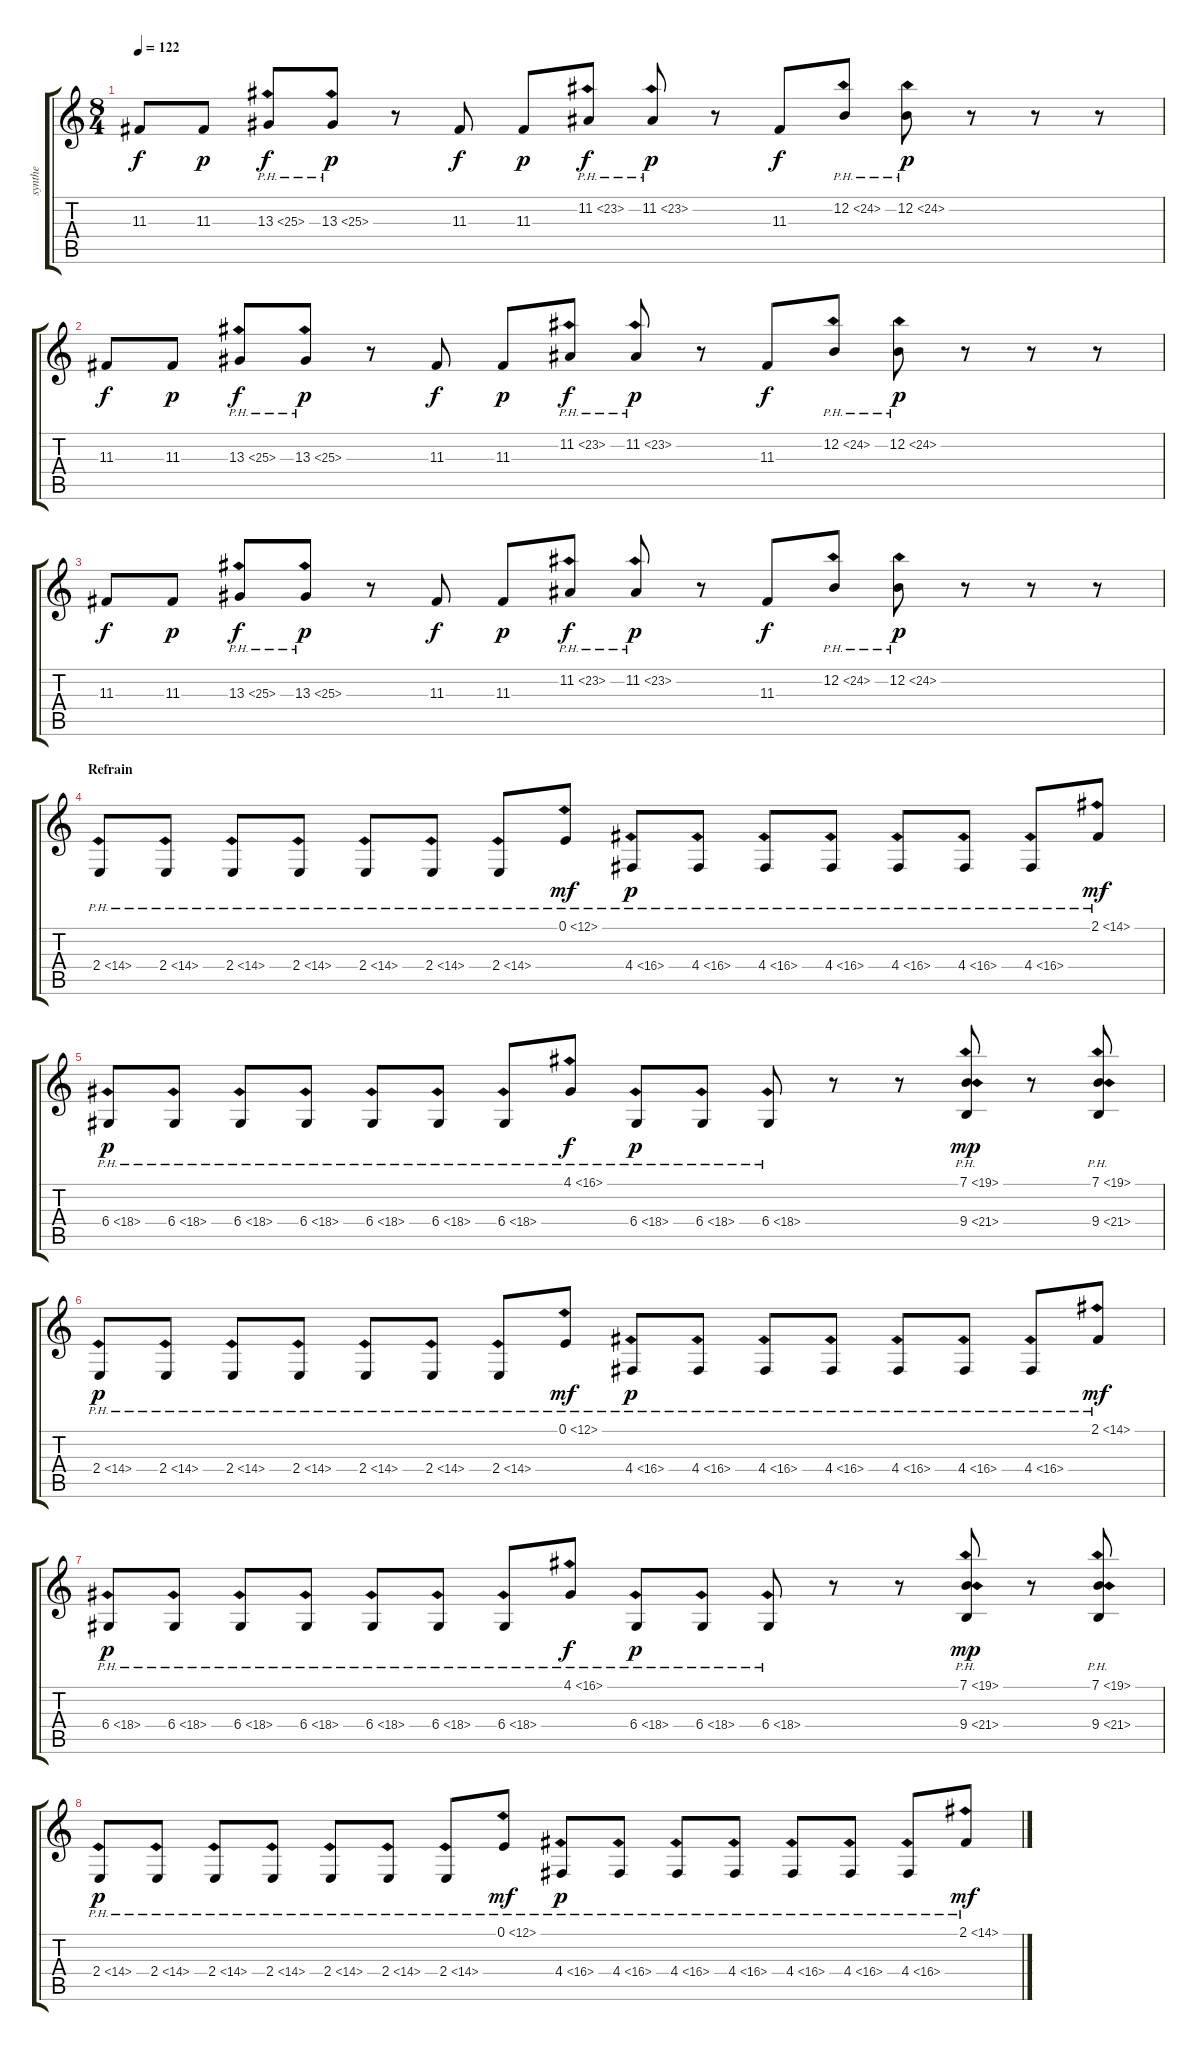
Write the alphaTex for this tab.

\track ("synthe" "synthe") {instrument electricpiano1}
\staff {score tabs}
\tuning (E4 B3 G3 D3 A2 E2) {hide}
\ts (8 4)
\tempo 122
\clef g2
\ks c
11.3.8{dy f} 11.3.8{dy p} 13.3{ph 12}.8{dy f} 13.3{ph 12}.8{dy p} r.8 11.3.8{dy f} 11.3.8{dy p} 11.2{ph 12}.8{dy f} 11.2{ph 12}.8{dy p} r.8 11.3.8{dy f} 12.2{ph 12}.8 12.2{ph 12}.8{dy p} r.8 r.8 r.8 |
11.3.8{dy f} 11.3.8{dy p} 13.3{ph 12}.8{dy f} 13.3{ph 12}.8{dy p} r.8 11.3.8{dy f} 11.3.8{dy p} 11.2{ph 12}.8{dy f} 11.2{ph 12}.8{dy p} r.8 11.3.8{dy f} 12.2{ph 12}.8 12.2{ph 12}.8{dy p} r.8 r.8 r.8 |
11.3.8{dy f} 11.3.8{dy p} 13.3{ph 12}.8{dy f} 13.3{ph 12}.8{dy p} r.8 11.3.8{dy f} 11.3.8{dy p} 11.2{ph 12}.8{dy f} 11.2{ph 12}.8{dy p} r.8 11.3.8{dy f} 12.2{ph 12}.8 12.2{ph 12}.8{dy p} r.8 r.8 r.8 |
\section ("" "Refrain")
2.4{ph 12}.8 2.4{ph 12}.8 2.4{ph 12}.8 2.4{ph 12}.8 2.4{ph 12}.8 2.4{ph 12}.8 2.4{ph 12}.8 0.1{ph 12}.8{dy mf} 4.4{ph 12}.8{dy p} 4.4{ph 12}.8 4.4{ph 12}.8 4.4{ph 12}.8 4.4{ph 12}.8 4.4{ph 12}.8 4.4{ph 12}.8 2.1{ph 12}.8{dy mf} |
6.4{ph 12}.8{dy p} 6.4{ph 12}.8 6.4{ph 12}.8 6.4{ph 12}.8 6.4{ph 12}.8 6.4{ph 12}.8 6.4{ph 12}.8 4.1{ph 12}.8{dy f} 6.4{ph 12}.8{dy p} 6.4{ph 12}.8 6.4{ph 12}.8 r.8 r.8 (7.1{ph 12} 9.4{ph 12}).8{dy mp} r.8 (7.1{ph 12} 9.4{ph 12}).8 |
2.4{ph 12}.8{dy p} 2.4{ph 12}.8 2.4{ph 12}.8 2.4{ph 12}.8 2.4{ph 12}.8 2.4{ph 12}.8 2.4{ph 12}.8 0.1{ph 12}.8{dy mf} 4.4{ph 12}.8{dy p} 4.4{ph 12}.8 4.4{ph 12}.8 4.4{ph 12}.8 4.4{ph 12}.8 4.4{ph 12}.8 4.4{ph 12}.8 2.1{ph 12}.8{dy mf} |
6.4{ph 12}.8{dy p} 6.4{ph 12}.8 6.4{ph 12}.8 6.4{ph 12}.8 6.4{ph 12}.8 6.4{ph 12}.8 6.4{ph 12}.8 4.1{ph 12}.8{dy f} 6.4{ph 12}.8{dy p} 6.4{ph 12}.8 6.4{ph 12}.8 r.8 r.8 (7.1{ph 12} 9.4{ph 12}).8{dy mp} r.8 (7.1{ph 12} 9.4{ph 12}).8 |
2.4{ph 12}.8{dy p} 2.4{ph 12}.8 2.4{ph 12}.8 2.4{ph 12}.8 2.4{ph 12}.8 2.4{ph 12}.8 2.4{ph 12}.8 0.1{ph 12}.8{dy mf} 4.4{ph 12}.8{dy p} 4.4{ph 12}.8 4.4{ph 12}.8 4.4{ph 12}.8 4.4{ph 12}.8 4.4{ph 12}.8 4.4{ph 12}.8 2.1{ph 12}.8{dy mf}
